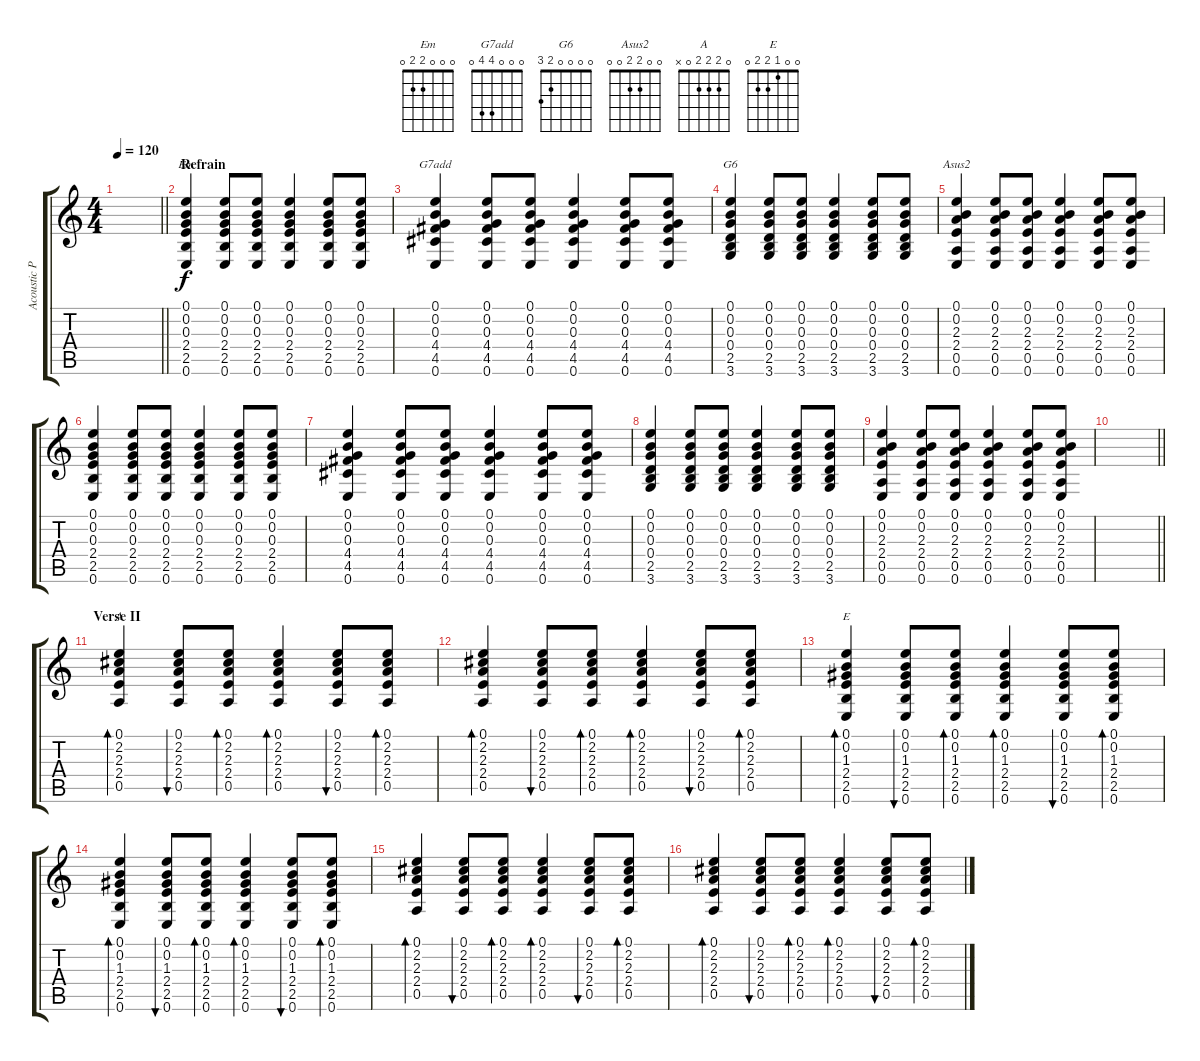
\track ("Acoustic Paco" "Acoustic P") {solo instrument acousticguitarnylon}
\staff {score tabs}
\tuning (E4 B3 G3 D3 A2 E2) {hide}
\chord ("Em" 0 0 0 2 2 0)
\chord ("G7add" 0 0 0 4 4 0)
\chord ("G6" 0 0 0 0 2 3)
\chord ("Asus2" 0 0 2 2 0 0)
\chord ("A" 0 2 2 2 0 x)
\chord ("E" 0 0 1 2 2 0)
\ts (4 4)
\tempo 120
\clef g2
\barLineRight lightlight
\ks c
|
\section ("" "Refrain")
(0.1 0.2 0.3 2.4 2.5 0.6).4{ch "Em"} (0.1 0.2 0.3 2.4 2.5 0.6).8 (0.1 0.2 0.3 2.4 2.5 0.6).8 (0.1 0.2 0.3 2.4 2.5 0.6).4 (0.1 0.2 0.3 2.4 2.5 0.6).8 (0.1 0.2 0.3 2.4 2.5 0.6).8 |
(0.1 0.2 0.3 4.4 4.5 0.6).4{ch "G7add"} (0.1 0.2 0.3 4.4 4.5 0.6).8 (0.1 0.2 0.3 4.4 4.5 0.6).8 (0.1 0.2 0.3 4.4 4.5 0.6).4 (0.1 0.2 0.3 4.4 4.5 0.6).8 (0.1 0.2 0.3 4.4 4.5 0.6).8 |
(0.1 0.2 0.3 0.4 2.5 3.6).4{ch "G6"} (0.1 0.2 0.3 0.4 2.5 3.6).8 (0.1 0.2 0.3 0.4 2.5 3.6).8 (0.1 0.2 0.3 0.4 2.5 3.6).4 (0.1 0.2 0.3 0.4 2.5 3.6).8 (0.1 0.2 0.3 0.4 2.5 3.6).8 |
(0.1 0.2 2.3 2.4 0.5 0.6).4{ch "Asus2"} (0.1 0.2 2.3 2.4 0.5 0.6).8 (0.1 0.2 2.3 2.4 0.5 0.6).8 (0.1 0.2 2.3 2.4 0.5 0.6).4 (0.1 0.2 2.3 2.4 0.5 0.6).8 (0.1 0.2 2.3 2.4 0.5 0.6).8 |
(0.1 0.2 0.3 2.4 2.5 0.6).4 (0.1 0.2 0.3 2.4 2.5 0.6).8 (0.1 0.2 0.3 2.4 2.5 0.6).8 (0.1 0.2 0.3 2.4 2.5 0.6).4 (0.1 0.2 0.3 2.4 2.5 0.6).8 (0.1 0.2 0.3 2.4 2.5 0.6).8 |
(0.1 0.2 0.3 4.4 4.5 0.6).4 (0.1 0.2 0.3 4.4 4.5 0.6).8 (0.1 0.2 0.3 4.4 4.5 0.6).8 (0.1 0.2 0.3 4.4 4.5 0.6).4 (0.1 0.2 0.3 4.4 4.5 0.6).8 (0.1 0.2 0.3 4.4 4.5 0.6).8 |
(0.1 0.2 0.3 0.4 2.5 3.6).4 (0.1 0.2 0.3 0.4 2.5 3.6).8 (0.1 0.2 0.3 0.4 2.5 3.6).8 (0.1 0.2 0.3 0.4 2.5 3.6).4 (0.1 0.2 0.3 0.4 2.5 3.6).8 (0.1 0.2 0.3 0.4 2.5 3.6).8 |
(0.1 0.2 2.3 2.4 0.5 0.6).4 (0.1 0.2 2.3 2.4 0.5 0.6).8 (0.1 0.2 2.3 2.4 0.5 0.6).8 (0.1 0.2 2.3 2.4 0.5 0.6).4 (0.1 0.2 2.3 2.4 0.5 0.6).8 (0.1 0.2 2.3 2.4 0.5 0.6).8 |
\barLineRight lightlight
|
\section ("" "Verse II")
(0.1 2.2 2.3 2.4 0.5).4{bd 60 ch "A"} (0.1 2.2 2.3 2.4 0.5).8{bu 60} (0.1 2.2 2.3 2.4 0.5).8{bd 60} (0.1 2.2 2.3 2.4 0.5).4{bd 60} (0.1 2.2 2.3 2.4 0.5).8{bu 60} (0.1 2.2 2.3 2.4 0.5).8{bd 60} |
(0.1 2.2 2.3 2.4 0.5).4{bd 60} (0.1 2.2 2.3 2.4 0.5).8{bu 60} (0.1 2.2 2.3 2.4 0.5).8{bd 60} (0.1 2.2 2.3 2.4 0.5).4{bd 60} (0.1 2.2 2.3 2.4 0.5).8{bu 60} (0.1 2.2 2.3 2.4 0.5).8{bd 60} |
(0.1 0.2 1.3 2.4 2.5 0.6).4{bd 60 ch "E"} (0.1 0.2 1.3 2.4 2.5 0.6).8{bu 60} (0.1 0.2 1.3 2.4 2.5 0.6).8{bd 60} (0.1 0.2 1.3 2.4 2.5 0.6).4{bd 60} (0.1 0.2 1.3 2.4 2.5 0.6).8{bu 60} (0.1 0.2 1.3 2.4 2.5 0.6).8{bd 60} |
(0.1 0.2 1.3 2.4 2.5 0.6).4{bd 60} (0.1 0.2 1.3 2.4 2.5 0.6).8{bu 60} (0.1 0.2 1.3 2.4 2.5 0.6).8{bd 60} (0.1 0.2 1.3 2.4 2.5 0.6).4{bd 60} (0.1 0.2 1.3 2.4 2.5 0.6).8{bu 60} (0.1 0.2 1.3 2.4 2.5 0.6).8{bd 60} |
(0.1 2.2 2.3 2.4 0.5).4{bd 60} (0.1 2.2 2.3 2.4 0.5).8{bu 60} (0.1 2.2 2.3 2.4 0.5).8{bd 60} (0.1 2.2 2.3 2.4 0.5).4{bd 60} (0.1 2.2 2.3 2.4 0.5).8{bu 60} (0.1 2.2 2.3 2.4 0.5).8{bd 60} |
(0.1 2.2 2.3 2.4 0.5).4{bd 60} (0.1 2.2 2.3 2.4 0.5).8{bu 60} (0.1 2.2 2.3 2.4 0.5).8{bd 60} (0.1 2.2 2.3 2.4 0.5).4{bd 60} (0.1 2.2 2.3 2.4 0.5).8{bu 60} (0.1 2.2 2.3 2.4 0.5).8{bd 60}
